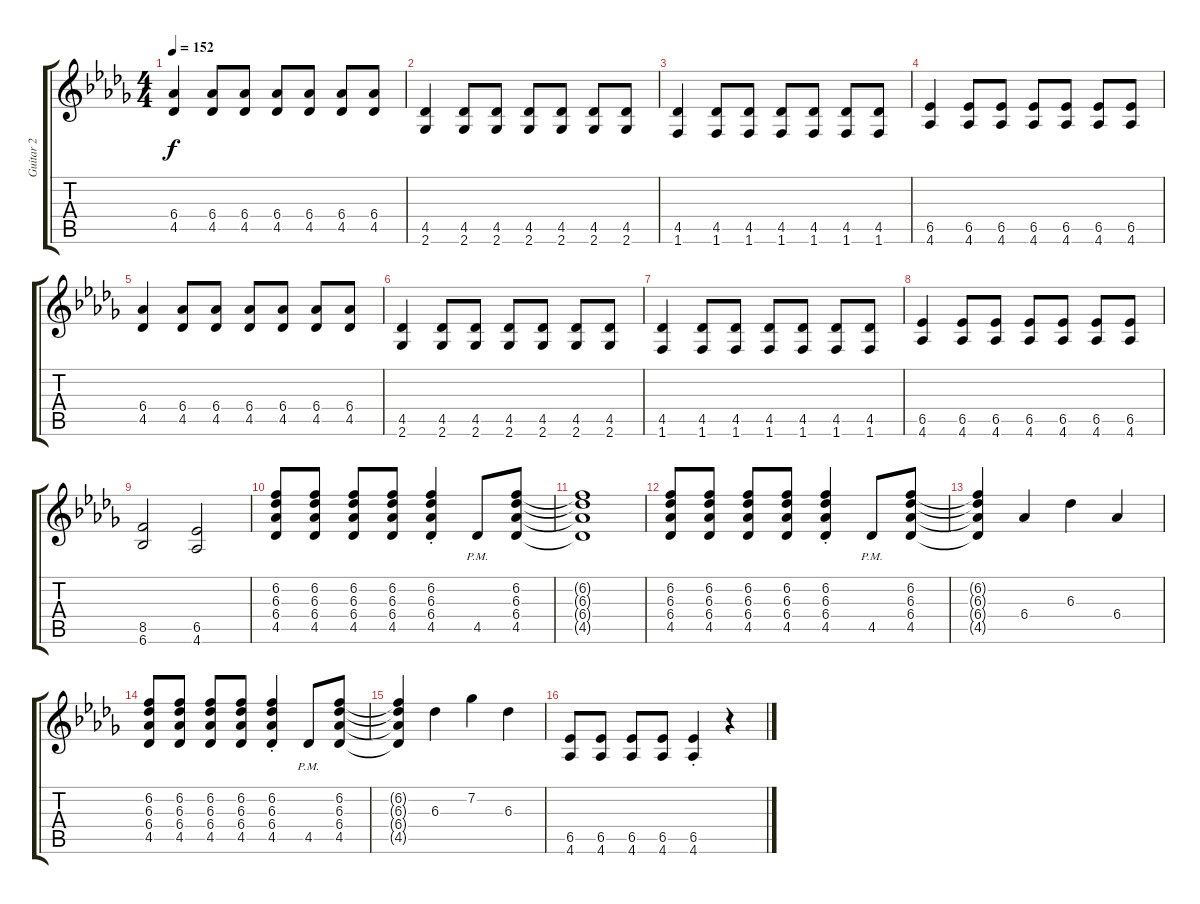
\track ("Guitar 2" "Guitar 2") {instrument distortionguitar}
\staff {score tabs}
\tuning (E4 B3 G3 D3 A2 E2) {hide}
\ts (4 4)
\tempo 152
\clef g2
\ks db
(6.4 4.5).4{dy f} (6.4 4.5).8 (6.4 4.5).8 (6.4 4.5).8 (6.4 4.5).8 (6.4 4.5).8 (6.4 4.5).8 |
(4.5 2.6).4 (4.5 2.6).8 (4.5 2.6).8 (4.5 2.6).8 (4.5 2.6).8 (4.5 2.6).8 (4.5 2.6).8 |
(4.5 1.6).4 (4.5 1.6).8 (4.5 1.6).8 (4.5 1.6).8 (4.5 1.6).8 (4.5 1.6).8 (4.5 1.6).8 |
(6.5 4.6).4 (6.5 4.6).8 (6.5 4.6).8 (6.5 4.6).8 (6.5 4.6).8 (6.5 4.6).8 (6.5 4.6).8 |
(6.4 4.5).4 (6.4 4.5).8 (6.4 4.5).8 (6.4 4.5).8 (6.4 4.5).8 (6.4 4.5).8 (6.4 4.5).8 |
(4.5 2.6).4 (4.5 2.6).8 (4.5 2.6).8 (4.5 2.6).8 (4.5 2.6).8 (4.5 2.6).8 (4.5 2.6).8 |
(4.5 1.6).4 (4.5 1.6).8 (4.5 1.6).8 (4.5 1.6).8 (4.5 1.6).8 (4.5 1.6).8 (4.5 1.6).8 |
(6.5 4.6).4 (6.5 4.6).8 (6.5 4.6).8 (6.5 4.6).8 (6.5 4.6).8 (6.5 4.6).8 (6.5 4.6).8 |
(8.5 6.6).2 (6.5 4.6).2 |
(6.2 6.3 6.4 4.5).8{volume 12} (6.2 6.3 6.4 4.5).8 (6.2 6.3 6.4 4.5).8 (6.2 6.3 6.4 4.5).8 (6.2{st} 6.3{st} 6.4{st} 4.5{st}).4 4.5{pm}.8 (6.2 6.3 6.4 4.5).8 |
(6.2{t} 6.3{t} 6.4{t} 4.5{t}).1 |
(6.2 6.3 6.4 4.5).8 (6.2 6.3 6.4 4.5).8 (6.2 6.3 6.4 4.5).8 (6.2 6.3 6.4 4.5).8 (6.2{st} 6.3{st} 6.4{st} 4.5{st}).4 4.5{pm}.8 (6.2 6.3 6.4 4.5).8 |
(6.2{t} 6.3{t} 6.4{t} 4.5{t}).4 6.4.4 6.3.4 6.4.4 |
(6.2 6.3 6.4 4.5).8 (6.2 6.3 6.4 4.5).8 (6.2 6.3 6.4 4.5).8 (6.2 6.3 6.4 4.5).8 (6.2{st} 6.3{st} 6.4{st} 4.5{st}).4 4.5{pm}.8 (6.2 6.3 6.4 4.5).8 |
(6.2{t} 6.3{t} 6.4{t} 4.5{t}).4 6.3.4 7.2.4 6.3.4 |
(6.5 4.6).8 (6.5 4.6).8 (6.5 4.6).8 (6.5 4.6).8 (6.5{st} 4.6{st}).4 r.4
